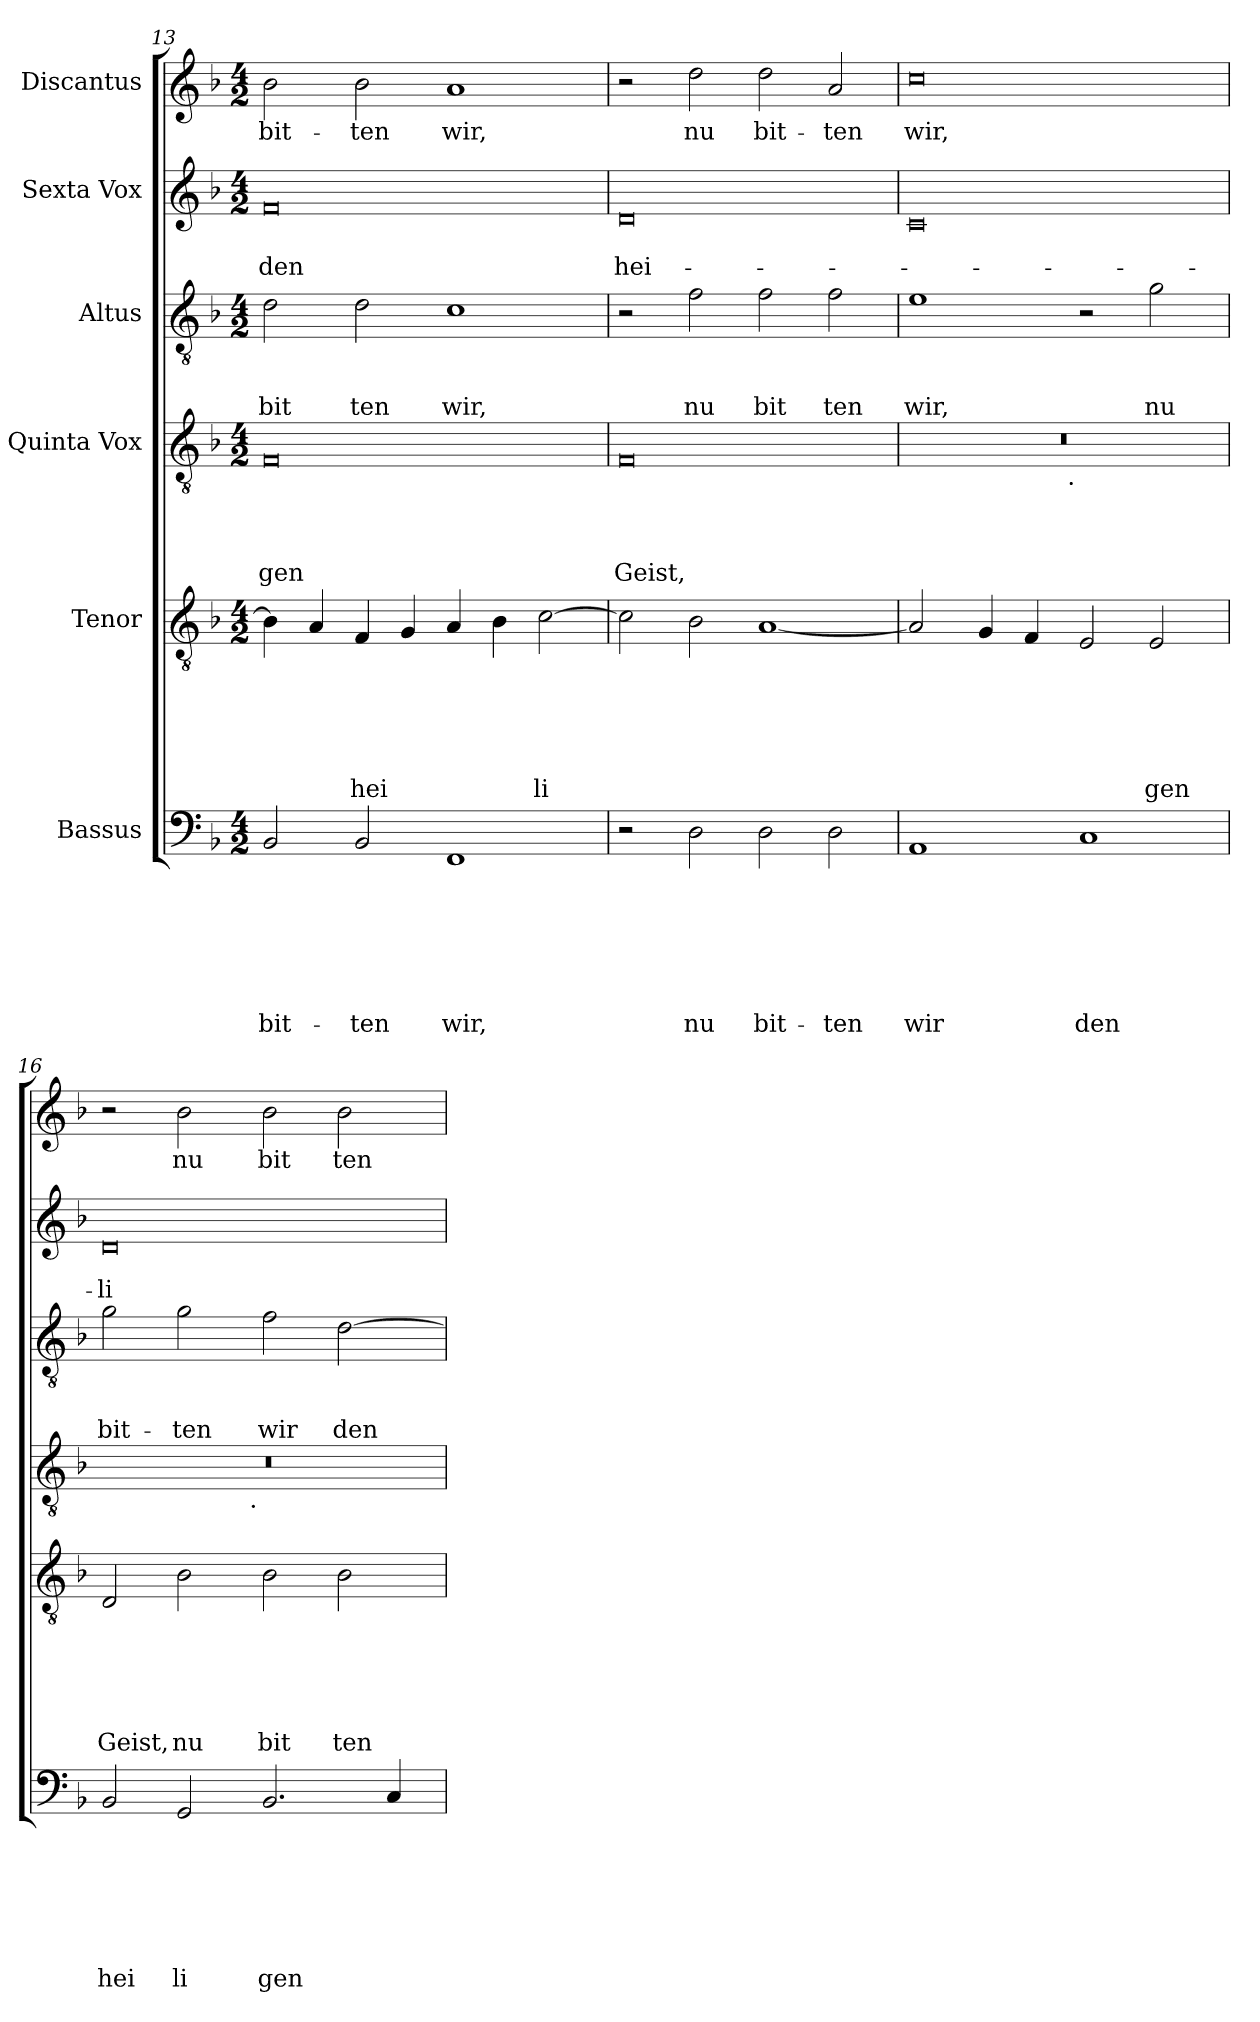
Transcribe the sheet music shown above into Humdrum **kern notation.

**kern	**text	**text	**text	**text	**text	**text	**text	**kern	**text	**text	**text	**text	**text	**text	**kern	**text	**text	**text	**text	**kern	**text	**text	**text	**kern	**text	**text	**kern	**text
*part6	*part6	*part6	*part6	*part6	*part6	*part6	*part6	*part5	*part5	*part5	*part5	*part5	*part5	*part5	*part4	*part4	*part4	*part4	*part4	*part3	*part3	*part3	*part3	*part2	*part2	*part2	*part1	*part1
*staff6	*staff6	*staff6	*staff6	*staff6	*staff6	*staff6	*staff6	*staff5	*staff5	*staff5	*staff5	*staff5	*staff5	*staff5	*staff4	*staff4	*staff4	*staff4	*staff4	*staff3	*staff3	*staff3	*staff3	*staff2	*staff2	*staff2	*staff1	*staff1
*I"Bassus	*	*	*	*	*	*	*	*I"Tenor	*	*	*	*	*	*	*I"Quinta Vox	*	*	*	*	*I"Altus	*	*	*	*I"Sexta Vox	*	*	*I"Discantus	*
*clefF4	*	*	*	*	*	*	*	*clefGv2	*	*	*	*	*	*	*clefGv2	*	*	*	*	*clefGv2	*	*	*	*clefG2	*	*	*clefG2	*
*k[b-]	*	*	*	*	*	*	*	*k[b-]	*	*	*	*	*	*	*k[b-]	*	*	*	*	*k[b-]	*	*	*	*k[b-]	*	*	*k[b-]	*
*F:	*	*	*	*	*	*	*	*F:	*	*	*	*	*	*	*F:	*	*	*	*	*F:	*	*	*	*F:	*	*	*F:	*
*M4/2	*	*	*	*	*	*	*	*M4/2	*	*	*	*	*	*	*M4/2	*	*	*	*	*M4/2	*	*	*	*M4/2	*	*	*M4/2	*
=13	=13	=13	=13	=13	=13	=13	=13	=13	=13	=13	=13	=13	=13	=13	=13	=13	=13	=13	=13	=13	=13	=13	=13	=13	=13	=13	=13	=13
!	!	!	!	!	!	!	!LO:LY:b	!	!	!	!	!	!	!	!	!	!	!	!LO:LY:b	!	!	!	!LO:LY:b	!	!	!LO:LY:b	!	!LO:LY:b
2BB-/	.	.	.	.	.	.	bit-	4B-\]	.	.	.	.	.	.	0F	.	.	.	gen	2d\	.	.	bit	0f	.	den	2b-\	bit-
.	.	.	.	.	.	.	.	4A/	.	.	.	.	.	.	.	.	.	.	.	.	.	.	.	.	.	.	.	.
!	!	!	!	!	!	!	!LO:LY:b	!	!	!	!	!	!	!LO:LY:b	!	!	!	!	!	!	!	!	!LO:LY:b	!	!	!	!	!LO:LY:b
2BB-/	.	.	.	.	.	.	-ten	4F/	.	.	.	.	.	hei	.	.	.	.	.	2d\	.	.	ten	.	.	.	2b-\	-ten
.	.	.	.	.	.	.	.	4G/	.	.	.	.	.	.	.	.	.	.	.	.	.	.	.	.	.	.	.	.
!	!	!	!	!	!	!	!LO:LY:b	!	!	!	!	!	!	!	!	!	!	!	!	!	!	!	!LO:LY:b	!	!	!	!	!LO:LY:b
1FF	.	.	.	.	.	.	wir,	4A/	.	.	.	.	.	.	.	.	.	.	.	1c	.	.	wir,	.	.	.	1a	wir,
.	.	.	.	.	.	.	.	4B-\	.	.	.	.	.	.	.	.	.	.	.	.	.	.	.	.	.	.	.	.
!	!	!	!	!	!	!	!	!	!	!	!	!	!	!LO:LY:b	!	!	!	!	!	!	!	!	!	!	!	!	!	!
.	.	.	.	.	.	.	.	[>2c\	.	.	.	.	.	li	.	.	.	.	.	.	.	.	.	.	.	.	.	.
=14!	=14!	=14!	=14!	=14!	=14!	=14!	=14!	=14!	=14!	=14!	=14!	=14!	=14!	=14!	=14!	=14!	=14!	=14!	=14!	=14!	=14!	=14!	=14!	=14!	=14!	=14!	=14!	=14!
!	!	!	!	!	!	!	!	!	!	!	!	!	!	!	!	!	!	!	!LO:LY:b	!	!	!	!	!	!	!LO:LY:b	!	!
2r	.	.	.	.	.	.	.	2c\]	.	.	.	.	.	.	0F	.	.	.	Geist,	2r	.	.	.	0d	.	hei-	2r	.
!	!	!	!	!	!	!	!LO:LY:b	!	!	!	!	!	!	!	!	!	!	!	!	!	!	!	!LO:LY:b	!	!	!	!	!LO:LY:b
2D\	.	.	.	.	.	.	nu	2B-\	.	.	.	.	.	.	.	.	.	.	.	2f\	.	.	nu	.	.	.	2dd\	nu
!	!	!	!	!	!	!	!LO:LY:b	!	!	!	!	!	!	!	!	!	!	!	!	!	!	!	!LO:LY:b	!	!	!	!	!LO:LY:b
2D\	.	.	.	.	.	.	bit-	[<1A	.	.	.	.	.	.	.	.	.	.	.	2f\	.	.	bit	.	.	.	2dd\	bit-
!	!	!	!	!	!	!	!LO:LY:b	!	!	!	!	!	!	!	!	!	!	!	!	!	!	!	!LO:LY:b	!	!	!	!	!LO:LY:b
2D\	.	.	.	.	.	.	-ten	.	.	.	.	.	.	.	.	.	.	.	.	2f\	.	.	ten	.	.	.	2a/	-ten
=15!	=15!	=15!	=15!	=15!	=15!	=15!	=15!	=15!	=15!	=15!	=15!	=15!	=15!	=15!	=15!	=15!	=15!	=15!	=15!	=15!	=15!	=15!	=15!	=15!	=15!	=15!	=15!	=15!
!	!	!	!	!	!	!	!LO:LY:b	!	!	!	!	!	!	!	!	!	!	!	!	!	!	!	!LO:LY:b	!	!	!	!	!LO:LY:b
*	*	*	*	*	*	*	*	*	*	*	*	*	*	*	*^	*	*	*	*	*	*	*	*	*	*	*	*	*
1AA	.	.	.	.	.	.	wir	2A/]	.	.	.	.	.	.	0r	2ryy	.	.	.	.	1e	.	.	wir,	0c	.	.	0cc	wir,
.	.	.	.	.	.	.	.	4G/	.	.	.	.	.	.	.	4...ryy	.	.	.	.	.	.	.	.	.	.	.	.	.
.	.	.	.	.	.	.	.	4F/	.	.	.	.	.	.	.	.	.	.	.	.	.	.	.	.	.	.	.	.	.
!	!	!	!	!	!	!	!	!	!	!	!	!	!	!	!	!LO:TX:b:t=.	!	!	!	!	!	!	!	!	!	!	!	!	!
.	.	.	.	.	.	.	.	.	.	.	.	.	.	.	.	1ryy	.	.	.	.	.	.	.	.	.	.	.	.	.
!	!	!	!	!	!	!	!LO:LY:b	!	!	!	!	!	!	!	!	!	!	!	!	!	!	!	!	!	!	!	!	!	!
1C	.	.	.	.	.	.	den	2E/	.	.	.	.	.	.	.	.	.	.	.	.	2r	.	.	.	.	.	.	.	.
!	!	!	!	!	!	!	!	!	!	!	!	!	!	!LO:LY:b	!	!	!	!	!	!	!	!	!	!LO:LY:b	!	!	!	!	!
.	.	.	.	.	.	.	.	2E/	.	.	.	.	.	gen	.	.	.	.	.	.	2g\	.	.	nu	.	.	.	.	.
.	.	.	.	.	.	.	.	.	.	.	.	.	.	.	.	32ryy	.	.	.	.	.	.	.	.	.	.	.	.	.
!!LO:LB:g=z
=16!	=16!	=16!	=16!	=16!	=16!	=16!	=16!	=16!	=16!	=16!	=16!	=16!	=16!	=16!	=16!	=16!	=16!	=16!	=16!	=16!	=16!	=16!	=16!	=16!	=16!	=16!	=16!	=16!	=16!
!	!	!	!	!	!	!	!LO:LY:b	!	!	!	!	!	!	!LO:LY:b	!	!	!	!	!	!	!	!	!	!LO:LY:b	!	!	!LO:LY:b	!	!
2BB-/	.	.	.	.	.	.	hei	2D/	.	.	.	.	.	Geist,	0r	2ryy	.	.	.	.	2g\	.	.	bit-	0d	.	-li	2r	.
!	!	!	!	!	!	!	!LO:LY:b	!	!	!	!	!	!	!LO:LY:b	!	!	!	!	!	!	!	!	!	!LO:LY:b	!	!	!	!	!LO:LY:b
2GG/	.	.	.	.	.	.	li	2B-\	.	.	.	.	.	nu	.	4...ryy	.	.	.	.	2g\	.	.	-ten	.	.	.	2b-\	nu
!	!	!	!	!	!	!	!	!	!	!	!	!	!	!	!	!LO:TX:b:t=.	!	!	!	!	!	!	!	!	!	!	!	!	!
.	.	.	.	.	.	.	.	.	.	.	.	.	.	.	.	1ryy	.	.	.	.	.	.	.	.	.	.	.	.	.
!	!	!	!	!	!	!	!LO:LY:b	!	!	!	!	!	!	!LO:LY:b	!	!	!	!	!	!	!	!	!	!LO:LY:b	!	!	!	!	!LO:LY:b
2.BB-/	.	.	.	.	.	.	gen	2B-\	.	.	.	.	.	bit	.	.	.	.	.	.	2f\	.	.	wir	.	.	.	2b-\	bit
!	!	!	!	!	!	!	!	!	!	!	!	!	!	!LO:LY:b	!	!	!	!	!	!	!	!	!	!LO:LY:b	!	!	!	!	!LO:LY:b
.	.	.	.	.	.	.	.	2B-\	.	.	.	.	.	ten	.	.	.	.	.	.	[>2d\	.	.	den	.	.	.	2b-\	ten
4C/	.	.	.	.	.	.	.	.	.	.	.	.	.	.	.	.	.	.	.	.	.	.	.	.	.	.	.	.	.
.	.	.	.	.	.	.	.	.	.	.	.	.	.	.	.	32ryy	.	.	.	.	.	.	.	.	.	.	.	.	.
*	*	*	*	*	*	*	*	*	*	*	*	*	*	*	*v	*v	*	*	*	*	*	*	*	*	*	*	*	*	*
=!	=!	=!	=!	=!	=!	=!	=!	=!	=!	=!	=!	=!	=!	=!	=!	=!	=!	=!	=!	=!	=!	=!	=!	=!	=!	=!	=!	=!
*-	*-	*-	*-	*-	*-	*-	*-	*-	*-	*-	*-	*-	*-	*-	*-	*-	*-	*-	*-	*-	*-	*-	*-	*-	*-	*-	*-	*-
